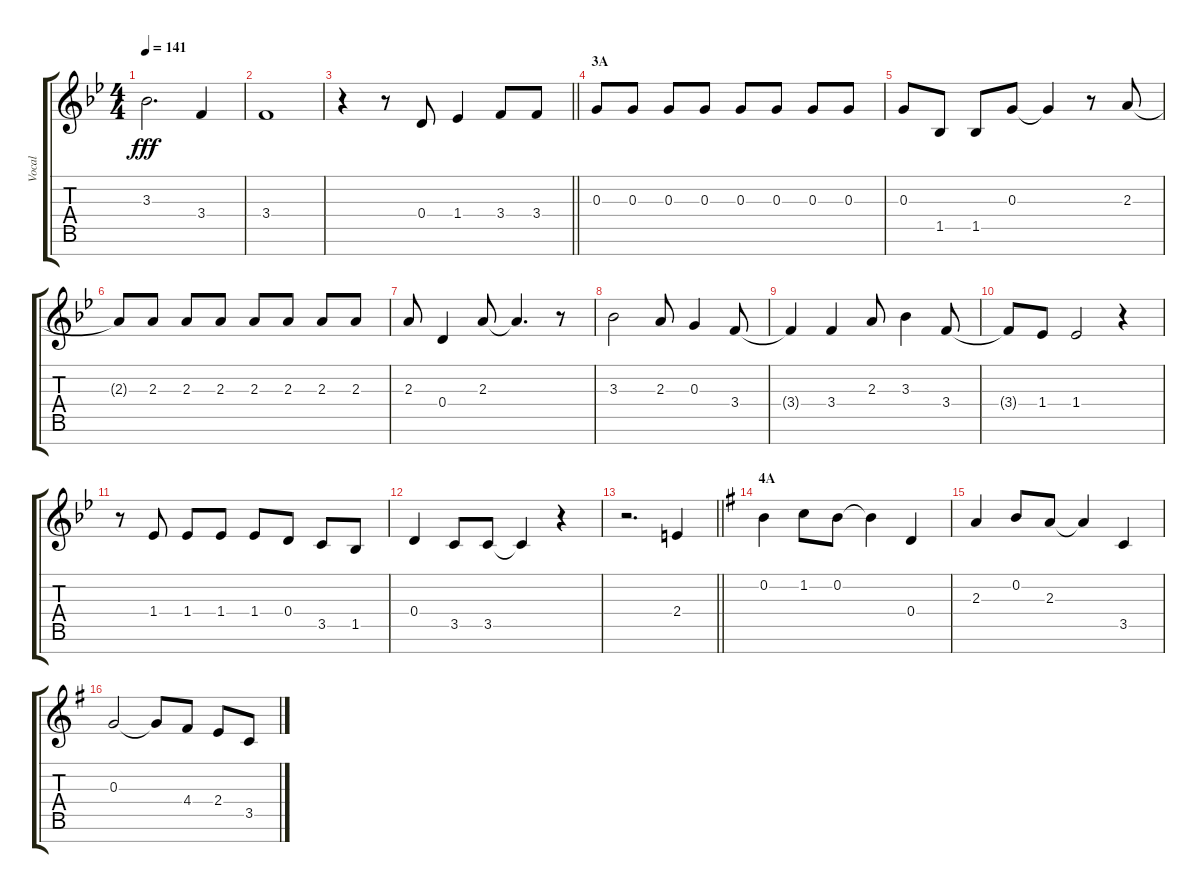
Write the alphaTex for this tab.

\track ("Vocal" "Vocal") {instrument voiceoohs}
\staff {score tabs}
\tuning (E5 B4 G4 D4 A3 E3 B2) {hide}
\ts (4 4)
\tempo 141
\clef g2
\ks bb
3.3.2{d dy fff} 3.4.4 |
3.4.1 |
\barLineRight lightlight
r.4 r.8 0.4.8 1.4.4 3.4.8 3.4.8 |
\section ("" "3A")
0.3.8 0.3.8 0.3.8 0.3.8 0.3.8 0.3.8 0.3.8 0.3.8 |
0.3.8 1.5.8 1.5.8 0.3.8 0.3{t}.4 r.8 2.3.8 |
2.3{t}.8 2.3.8 2.3.8 2.3.8 2.3.8 2.3.8 2.3.8 2.3.8 |
2.3.8 0.4.4 2.3.8 2.3{t}.4{d} r.8 |
3.3.2 2.3.8 0.3.4 3.4.8 |
3.4{t}.4 3.4.4 2.3.8 3.3.4 3.4.8 |
3.4{t}.8 1.4.8 1.4.2 r.4 |
r.8 1.4.8 1.4.8 1.4.8 1.4.8 0.4.8 3.5.8 1.5.8 |
0.4.4 3.5.8 3.5.8 3.5{t}.4 r.4 |
\barLineRight lightlight
r.2{d} 2.4.4 |
\section ("" "4A")
\ks g
0.2.4 1.2.8 0.2.8 0.2{t}.4 0.4.4 |
2.3.4 0.2.8 2.3.8 2.3{t}.4 3.5.4 |
0.3.2 0.3{t}.8 4.4.8 2.4.8 3.5.8
